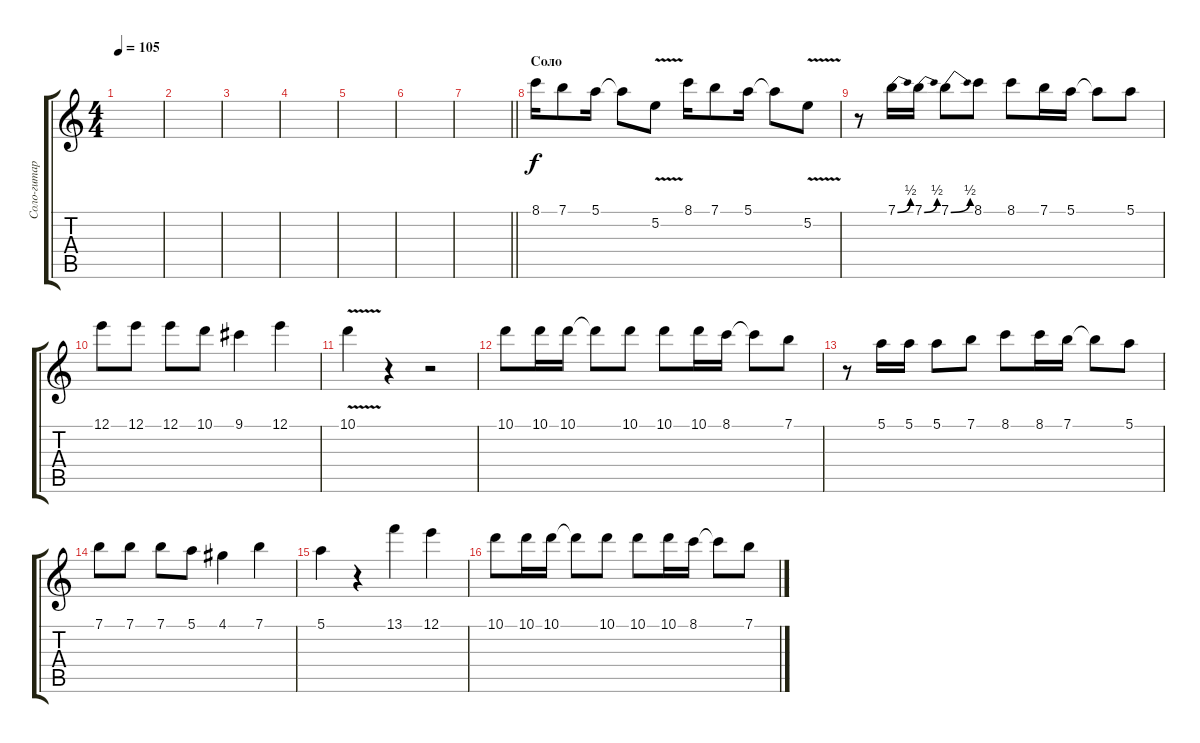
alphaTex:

\track ("Соло-гитара" "Соло-гитар") {instrument distortionguitar}
\staff {score tabs}
\tuning (E4 B3 G3 D3 A2 E2) {hide}
\ts (4 4)
\tempo 105
\clef g2
\ks aminor
|
|
|
|
|
|
\barLineRight lightlight
|
\section ("" "Соло")
8.1.16 7.1.8 5.1.16 5.1{t}.8 5.2{v}.8 8.1.16 7.1.8 5.1.16 5.1{t}.8 5.2{v}.8 |
r.8 7.1{be (bend 0 0 60 2)}.16 7.1{be (bend 0 0 60 2)}.16 7.1{be (bend 0 0 60 2)}.8 8.1.8 8.1.8 7.1.16 5.1.16 5.1{t}.8 5.1.8 |
12.1.8 12.1.8 12.1.8 10.1.8 9.1.4 12.1.4 |
10.1{v}.4 r.4 r.2 |
10.1.8 10.1.16 10.1.16 10.1{t}.8 10.1.8 10.1.8 10.1.16 8.1.16 8.1{t}.8 7.1.8 |
r.8 5.1.16 5.1.16 5.1.8 7.1.8 8.1.8 8.1.16 7.1.16 7.1{t}.8 5.1.8 |
7.1.8 7.1.8 7.1.8 5.1.8 4.1.4 7.1.4 |
5.1.4 r.4 13.1.4 12.1.4 |
10.1.8 10.1.16 10.1.16 10.1{t}.8 10.1.8 10.1.8 10.1.16 8.1.16 8.1{t}.8 7.1.8
